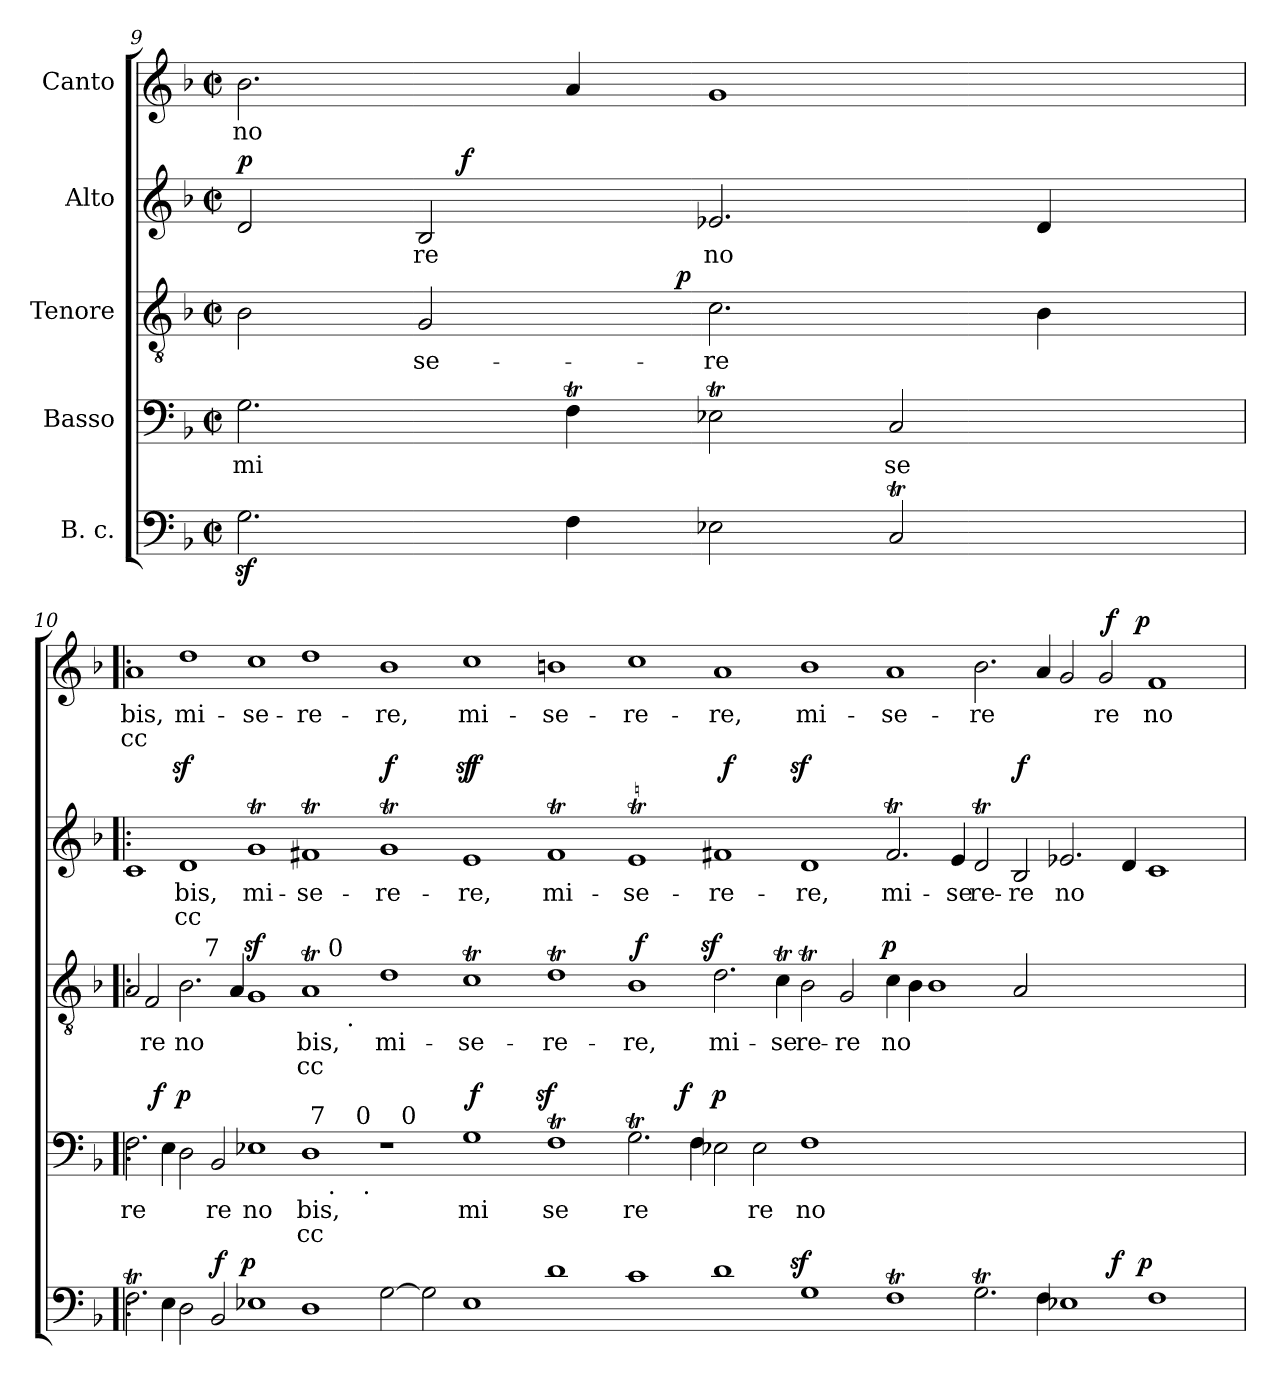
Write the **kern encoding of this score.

**kern	**dynam	**kern	**text	**text	**dynam	**kern	**text	**text	**dynam	**kern	**text	**text	**dynam	**kern	**text	**text	**dynam
*part5	*part5	*part4	*part4	*part4	*part4	*part3	*part3	*part3	*part3	*part2	*part2	*part2	*part2	*part1	*part1	*part1	*part1
*staff5	*staff5	*staff4	*staff4	*staff4	*staff4	*staff3	*staff3	*staff3	*staff3	*staff2	*staff2	*staff2	*staff2	*staff1	*staff1	*staff1	*staff1
*I"B. c.	*	*I"Basso	*	*	*	*I"Tenore	*	*	*	*I"Alto	*	*	*	*I"Canto	*	*	*
!!LO:PB:g=z
*clefF4	*	*clefF4	*	*	*	*clefGv2	*	*	*	*clefG2	*	*	*	*clefG2	*	*	*
*k[b-]	*	*k[b-]	*	*	*	*k[b-]	*	*	*	*k[b-]	*	*	*	*k[b-]	*	*	*
*F:	*	*F:	*	*	*	*F:	*	*	*	*F:	*	*	*	*F:	*	*	*
*M2/2	*	*M2/2	*	*	*	*M2/2	*	*	*	*M2/2	*	*	*	*M2/2	*	*	*
*met(c|)	*	*met(c|)	*	*	*	*met(c|)	*	*	*	*met(c|)	*	*	*	*met(c|)	*	*	*
=9	=9	=9	=9	=9	=9	=9	=9	=9	=9	=9	=9	=9	=9	=9	=9	=9	=9
!	!	!	!LO:LY:b:cj	!	!	!	!LO:LY:b:cj	!	!	!	!LO:LY:b:cj	!	!LO:DY:a	!	!LO:LY:b:cj	!	!
*	*	*	*	*	*	*^	*	*	*	*^	*	*	*	*	*	*	*
2.Gz>>\	.	2.G\	mi	.	.	2B-\	2ryy	-	.	.	2d/	2ryy	.	.	p	2.b-\	no-	.	.
!	!	!	!	!	!	!	!	!LO:LY:b:cj	!	!	!	!	!LO:LY:b:cj	!	!	!	!	!	!
.	.	.	.	.	.	2G/	4...ryy	-se-	.	.	2B-/	32.ryy	re	.	.	.	.	.	.
!	!	!	!	!	!	!	!	!	!	!	!	!	!	!	!LO:DY:b	!	!	!	!
.	.	.	.	.	.	.	.	.	.	.	.	1ryy	.	.	f	.	.	.	.
!	!	!	!LO:LY:b:cj	!	!	!	!	!	!	!	!	!	!	!	!	!	!LO:LY:b:cj	!	!
4F\	.	4FT\	.	.	.	.	.	.	.	.	.	.	.	.	.	4a/	--	.	.
!	!	!	!	!	!	!	!	!	!	!LO:DY:a	!	!	!	!	!	!	!	!	!
.	.	.	.	.	.	.	1ryy	.	.	p	.	.	.	.	.	.	.	.	.
!	!	!	!LO:LY:b:cj	!	!	!	!	!LO:LY:b:cj	!	!	!	!	!LO:LY:b:cj	!	!	!	!LO:LY:b:cj	!	!
2E-X\	.	2E-XT>\	.	.	.	2.c\	.	-re-	.	.	2.e-X/	.	no-	.	.	1g	--	.	.
!	!	!	!LO:LY:b:cj	!	!	!	!	!	!	!	!	!	!	!	!	!	!	!	!
2CT/	.	2C/	se	.	.	.	.	.	.	.	.	.	.	.	.	.	.	.	.
.	.	.	.	.	.	.	.	.	.	.	.	4ryy	.	.	.	.	.	.	.
!	!	!	!	!	!	!	!	!LO:LY:b:cj	!	!	!	!	!LO:LY:b:cj	!	!	!	!	!	!
.	.	.	.	.	.	4B-\	.	--	.	.	4d/	.	--	.	.	.	.	.	.
.	.	.	.	.	.	.	.	.	.	.	.	8ryy	.	.	.	.	.	.	.
.	.	.	.	.	.	.	.	.	.	.	.	16ryy	.	.	.	.	.	.	.
.	.	.	.	.	.	.	32ryy	.	.	.	.	.	.	.	.	.	.	.	.
.	.	.	.	.	.	.	.	.	.	.	.	64ryy	.	.	.	.	.	.	.
=10!|:	=10!|:	=10!|:	=10!|:	=10!|:	=10!|:	=10!|:	=10!|:	=10!|:	=10!|:	=10!|:	=10!|:	=10!|:	=10!|:	=10!|:	=10!|:	=10!|:	=10!|:	=10!|:	=10!|:
!	!	!	!LO:LY:b:cj	!LO:LY:b:cj	!	!	!	!LO:LY:b:cj	!LO:LY:b:cj	!	!	!	!LO:LY:b:cj	!LO:LY:b:cj	!	!	!LO:LY:b:cj	!LO:LY:b:cj	!
*^	*	*^	*	*	*	*^	*	*	*	*	*^	*	*	*	*	*^	*	*	*
*	*^	*	*	*^	*	*	*	*	*	*^	*	*	*	*	*	*^	*	*	*	*	*^	*	*	*
*	*	*^	*	*	*	*^	*	*	*	*	*	*	*^	*	*	*	*	*	*	*^	*	*	*	*	*	*	*	*	*
*	*	*	*^	*	*	*	*	*^	*	*	*	*	*	*	*	*^	*	*	*	*	*	*	*	*^	*	*	*	*	*	*	*	*	*
*	*	*	*	*	*	*	*	*	*	*^	*	*	*	*	*	*	*	*	*^	*	*	*	*	*	*	*	*	*^	*	*	*	*	*	*	*	*	*
*	*	*	*	*	*	*	*	*	*	*	*^	*	*	*	*	*	*	*	*	*	*	*	*	*	*	*	*	*	*	*	*	*	*	*	*	*	*	*	*	*
*	*	*	*	*	*	*	*	*	*	*	*	*^	*	*	*	*	*	*	*	*	*	*	*	*	*	*	*	*	*	*	*	*	*	*	*	*	*	*	*	*	*
*	*	*	*	*	*	*	*	*	*	*	*	*	*^	*	*	*	*	*	*	*	*	*	*	*	*	*	*	*	*	*	*	*	*	*	*	*	*	*	*	*	*	*
*	*	*	*	*	*	*	*	*	*	*	*	*	*	*^	*	*	*	*	*	*	*	*	*	*	*	*	*	*	*	*	*	*	*	*	*	*	*	*	*	*	*	*	*
*	*	*	*	*	*	*	*	*	*	*	*	*	*	*	*^	*	*	*	*	*	*	*	*	*	*	*	*	*	*	*	*	*	*	*	*	*	*	*	*	*	*	*	*	*
2.FT>\	1ryy	1ryy	1ryy	1ryy	.	2.F\	2ryy	2ryy	1ryy	1ryy	1ryy	1ryy	1ryy	1ryy	4%15ryy	1ryy	re	.	.	2A/	1ryy	1ryy	1ryy	1ryy	1ryy	1ryy	--	-	.	1c	2...ryy	1ryy	1ryy	1ryy	1ryy	1ryy	--	-	.	1a	1ryy	1ryy	-bis,	cc	.
!	!	!	!	!	!	!	!	!	!	!	!	!	!	!	!	!	!	!	!	!	!	!	!	!	!	!	!LO:LY:b:cj	!LO:LY:b:cj	!	!	!	!	!	!	!	!	!	!	!	!	!	!	!	!	!
.	.	.	.	.	.	.	8ryy	4...ryy	.	.	.	.	.	.	.	.	.	.	.	2F/	.	.	.	.	.	.	re	.	.	.	.	.	.	.	.	.	.	.	.	.	.	.	.	.	.
!	!	!	!	!	!	!	!	!	!	!	!	!	!	!	!	!	!	!	!LO:DY:a	!	!	!	!	!	!	!	!	!	!	!	!	!	!	!	!	!	!	!	!	!	!	!	!	!	!
.	.	.	.	.	.	.	1ryy	.	.	.	.	.	.	.	.	.	.	.	f	.	.	.	.	.	.	.	.	.	.	.	.	.	.	.	.	.	.	.	.	.	.	.	.	.	.
!	!	!	!	!	!	!	!	!	!	!	!	!	!	!	!	!	!LO:LY:b:cj	!LO:LY:b:cj	!	!	!	!	!	!	!	!	!	!	!	!	!	!	!	!	!	!	!	!	!	!	!	!	!	!	!
4E\	.	.	.	.	.	4E\	.	.	.	.	.	.	.	.	.	.	.	.	.	.	.	.	.	.	.	.	.	.	.	.	.	.	.	.	.	.	.	.	.	.	.	.	.	.	.
!	!	!	!	!	!	!	!	!	!	!	!	!	!	!	!	!	!	!	!	!	!	!	!	!	!	!	!	!	!	!	!	!	!	!	!	!	!	!	!LO:DY:a	!	!	!	!	!	!
.	.	.	.	.	.	.	.	.	.	.	.	.	.	.	.	.	.	.	.	.	.	.	.	.	.	.	.	.	.	.	1ryy	.	.	.	.	.	.	.	sf	.	.	.	.	.	.
!	!	!	!	!	!	!	!	!	!	!	!	!	!	!	!	!	!	!	!LO:DY:a	!	!	!	!	!	!	!	!	!	!	!	!	!	!	!	!	!	!	!	!	!	!	!	!	!	!
.	.	.	.	.	.	.	.	1ryy	.	.	.	.	.	.	.	.	.	.	p	.	.	.	.	.	.	.	.	.	.	.	.	.	.	.	.	.	.	.	.	.	.	.	.	.	.
!	!	!	!	!	!	!	!	!	!	!	!	!	!	!	!	!	!LO:LY:b:cj	!LO:LY:b:cj	!	!	!	!	!	!	!	!	!LO:LY:b:cj	!LO:LY:b:cj	!	!	!	!	!	!	!	!	!LO:LY:b:cj	!LO:LY:b:cj	!	!	!	!	!LO:LY:b:cj	!LO:LY:b:cj	!
2D\	2ryy	2...ryy	1ryy	1ryy	.	2D\	.	.	1ryy	1ryy	1ryy	1ryy	1ryy	1ryy	.	1ryy	.	.	.	2.B-\	2ryy	1ryy	1ryy	4ryy	1ryy	1ryy	no-	-	.	1d>	.	1ryy	1ryy	1ryy	1ryy	1ryy	bis,	cc	.	1dd	1ryy	1ryy	mi-	-	.
.	.	.	.	.	.	.	.	.	.	.	.	.	.	.	.	.	.	.	.	.	.	.	.	8ryy	.	.	.	.	.	.	.	.	.	.	.	.	.	.	.	.	.	.	.	.	.
.	.	.	.	.	.	.	.	.	.	.	.	.	.	.	.	.	.	.	.	.	.	.	.	32ryy	.	.	.	.	.	.	.	.	.	.	.	.	.	.	.	.	.	.	.	.	.
!	!	!	!	!	!	!	!	!	!	!	!	!	!	!	!	!	!	!	!	!	!	!	!	!LO:TX:a:t=7	!	!	!	!	!	!	!	!	!	!	!	!	!	!	!	!	!	!	!	!	!
.	.	.	.	.	.	.	.	.	.	.	.	.	.	.	.	.	.	.	.	.	.	.	.	1ryy	.	.	.	.	.	.	.	.	.	.	.	.	.	.	.	.	.	.	.	.	.
!	!	!	!	!	!	!	!	!	!	!	!	!	!	!	!	!	!LO:LY:b:cj	!LO:LY:b:cj	!	!	!	!	!	!	!	!	!	!	!	!	!	!	!	!	!	!	!	!	!	!	!	!	!	!	!
2BB-/	32ryy	.	.	.	.	2BB-/	.	.	.	.	.	.	.	.	.	.	re	.	.	.	4...ryy	.	.	.	.	.	.	.	.	.	.	.	.	.	.	.	.	.	.	.	.	.	.	.	.
!	!	!	!	!	!LO:DY:a	!	!	!	!	!	!	!	!	!	!	!	!	!	!	!	!	!	!	!	!	!	!	!	!	!	!	!	!	!	!	!	!	!	!	!	!	!	!	!	!
.	1ryy	.	.	.	f	.	.	.	.	.	.	.	.	.	.	.	.	.	.	.	.	.	.	.	.	.	.	.	.	.	.	.	.	.	.	.	.	.	.	.	.	.	.	.	.
.	.	.	.	.	.	.	1ryy	.	.	.	.	.	.	.	.	.	.	.	.	.	.	.	.	.	.	.	.	.	.	.	.	.	.	.	.	.	.	.	.	.	.	.	.	.	.
!	!	!	!	!	!	!	!	!	!	!	!	!	!	!	!	!	!	!	!	!	!	!	!	!	!	!	!LO:LY:b:cj	!LO:LY:b:cj	!	!	!	!	!	!	!	!	!	!	!	!	!	!	!	!	!
.	.	.	.	.	.	.	.	.	.	.	.	.	.	.	.	.	.	.	.	4A/	.	.	.	.	.	.	-	-	.	.	.	.	.	.	.	.	.	.	.	.	.	.	.	.	.
!	!	!	!	!	!LO:DY:a	!	!	!	!	!	!	!	!	!	!	!	!	!	!	!	!	!	!	!	!	!	!	!	!	!	!	!	!	!	!	!	!	!	!	!	!	!	!	!	!
.	.	1ryy	.	.	p	.	.	.	.	.	.	.	.	.	.	.	.	.	.	.	.	.	.	.	.	.	.	.	.	.	1ryy	.	.	.	.	.	.	.	.	.	.	.	.	.	.
!	!	!	!	!	!	!	!	!	!	!	!	!	!	!	!	!	!	!	!	!	!	!	!	!	!	!	!	!	!LO:DY:a	!	!	!	!	!	!	!	!	!	!	!	!	!	!	!	!
.	.	.	.	.	.	.	.	1ryy	.	.	.	.	.	.	.	.	.	.	.	.	1ryy	.	.	.	.	.	.	.	sf	.	.	.	.	.	.	.	.	.	.	.	.	.	.	.	.
!	!	!	!	!	!	!	!	!	!	!	!	!	!	!	!	!	!LO:LY:b:cj	!LO:LY:b:cj	!	!	!	!	!	!	!	!	!LO:LY:b:cj	!LO:LY:b:cj	!	!	!	!	!	!	!	!	!LO:LY:b:cj	!LO:LY:b:cj	!	!	!	!	!LO:LY:b:cj	!LO:LY:b:cj	!
1E-X	.	.	1ryy	1ryy	.	1E-X	.	.	1ryy	1ryy	1ryy	1ryy	1ryy	1ryy	.	1ryy	no	.	.	1G>	.	1ryy	1ryy	.	1ryy	1ryy	-	-	.	1gT	.	1ryy	1ryy	1ryy	1ryy	1ryy	mi-	-	.	1cc	1ryy	1ryy	se-	-	.
.	.	.	.	.	.	.	.	.	.	.	.	.	.	.	.	.	.	.	.	.	.	.	.	1ryy	.	.	.	.	.	.	.	.	.	.	.	.	.	.	.	.	.	.	.	.	.
.	1ryy	.	.	.	.	.	.	.	.	.	.	.	.	.	.	.	.	.	.	.	.	.	.	.	.	.	.	.	.	.	.	.	.	.	.	.	.	.	.	.	.	.	.	.	.
.	.	.	.	.	.	.	1ryy	.	.	.	.	.	.	.	.	.	.	.	.	.	.	.	.	.	.	.	.	.	.	.	.	.	.	.	.	.	.	.	.	.	.	.	.	.	.
.	.	1ryy	.	.	.	.	.	.	.	.	.	.	.	.	.	.	.	.	.	.	.	.	.	.	.	.	.	.	.	.	1ryy	.	.	.	.	.	.	.	.	.	.	.	.	.	.
.	.	.	.	.	.	.	.	1ryy	.	.	.	.	.	.	.	.	.	.	.	.	1ryy	.	.	.	.	.	.	.	.	.	.	.	.	.	.	.	.	.	.	.	.	.	.	.	.
!	!	!	!	!	!	!	!	!	!	!	!	!	!	!	!	!	!LO:LY:b:cj	!LO:LY:b:cj	!	!	!	!	!	!	!	!	!LO:LY:b:cj	!LO:LY:b:cj	!	!	!	!	!	!	!	!	!LO:LY:b:cj	!LO:LY:b:cj	!	!	!	!	!LO:LY:b:cj	!LO:LY:b:cj	!
1D	.	.	1ryy	1ryy	.	1D	.	.	1ryy	1ryy	1ryy	16ryy	4ryy	2ryy	.	1ryy	bis,	cc	.	1At	.	1ryy	1ryy	.	4ryy	2ryy	bis,	cc	.	1f#Xt>	.	1ryy	1ryy	1ryy	1ryy	1ryy	se-	-	.	1dd	1ryy	1ryy	re-	-	.
.	.	.	.	.	.	.	.	.	.	.	.	64ryy	.	.	.	.	.	.	.	.	.	.	.	.	.	.	.	.	.	.	.	.	.	.	.	.	.	.	.	.	.	.	.	.	.
!	!	!	!	!	!	!	!	!	!	!	!	!LO:TX:a:t=7	!	!	!	!	!	!	!	!	!	!	!	!	!	!	!	!	!	!	!	!	!	!	!	!	!	!	!	!	!	!	!	!	!
.	.	.	.	.	.	.	.	.	.	.	.	1ryy	.	.	.	.	.	.	.	.	.	.	.	.	.	.	.	.	.	.	.	.	.	.	.	.	.	.	.	.	.	.	.	.	.
.	.	.	.	.	.	.	.	.	.	.	.	.	16..ryy	.	.	.	.	.	.	.	.	.	.	.	16..ryy	.	.	.	.	.	.	.	.	.	.	.	.	.	.	.	.	.	.	.	.
!	!	!	!	!	!	!	!	!	!	!	!	!	!	!	!	!	!	!	!	!	!	!	!	!	!LO:TX:a:t=0	!	!	!	!	!	!	!	!	!	!	!	!	!	!	!	!	!	!	!	!
!	!	!	!	!	!	!	!	!	!	!	!	!	!LO:TX:b:t=.	!	!	!	!	!	!	!	!	!	!	!	!	!	!	!	!	!	!	!	!	!	!	!	!	!	!	!	!	!	!	!	!
.	.	.	.	.	.	.	.	.	.	.	.	.	1ryy	.	.	.	.	.	.	.	.	.	.	.	1ryy	.	.	.	.	.	.	.	.	.	.	.	.	.	.	.	.	.	.	.	.
.	.	.	.	.	.	.	.	.	.	.	.	.	.	.	.	.	.	.	.	.	.	.	.	1ryy	.	.	.	.	.	.	.	.	.	.	.	.	.	.	.	.	.	.	.	.	.
.	.	.	.	.	.	.	.	.	.	.	.	.	.	8ryy	.	.	.	.	.	.	.	.	.	.	.	16ryy	.	.	.	.	.	.	.	.	.	.	.	.	.	.	.	.	.	.	.
.	1ryy	.	.	.	.	.	.	.	.	.	.	.	.	.	.	.	.	.	.	.	.	.	.	.	.	.	.	.	.	.	.	.	.	.	.	.	.	.	.	.	.	.	.	.	.
!	!	!	!	!	!	!	!	!	!	!	!	!	!	!	!	!	!	!	!	!	!	!	!	!	!	!LO:TX:b:t=.	!	!	!	!	!	!	!	!	!	!	!	!	!	!	!	!	!	!	!
.	.	.	.	.	.	.	.	.	.	.	.	.	.	.	.	.	.	.	.	.	.	.	.	.	.	1ryy	.	.	.	.	.	.	.	.	.	.	.	.	.	.	.	.	.	.	.
.	.	.	.	.	.	.	1ryy	.	.	.	.	.	.	32ryy	.	.	.	.	.	.	.	.	.	.	.	.	.	.	.	.	.	.	.	.	.	.	.	.	.	.	.	.	.	.	.
!	!	!	!	!	!	!	!	!	!	!	!	!	!	!LO:TX:a:t=0	!	!	!	!	!	!	!	!	!	!	!	!	!	!	!	!	!	!	!	!	!	!	!	!	!	!	!	!	!	!	!
.	.	.	.	.	.	.	.	.	.	.	.	.	.	1ryy	.	.	.	.	.	.	.	.	.	.	.	.	.	.	.	.	.	.	.	.	.	.	.	.	.	.	.	.	.	.	.
!	!	!	!	!	!	!	!	!	!	!	!	!	!	!	!LO:TX:b:t=.	!	!	!	!	!	!	!	!	!	!	!	!	!	!	!	!	!	!	!	!	!	!	!	!	!	!	!	!	!	!
.	.	.	.	.	.	.	.	.	.	.	.	.	.	.	1ryy	.	.	.	.	.	.	.	.	.	.	.	.	.	.	.	.	.	.	.	.	.	.	.	.	.	.	.	.	.	.
.	.	1ryy	.	.	.	.	.	.	.	.	.	.	.	.	.	.	.	.	.	.	.	.	.	.	.	.	.	.	.	.	1ryy	.	.	.	.	.	.	.	.	.	.	.	.	.	.
!	!	!	!	!	!	!	!	!	!	!	!	!	!	!	!	!	!	!	!	!	!	!	!	!	!	!	!	!	!LO:DY:a	!	!	!	!	!	!	!	!	!	!	!	!	!	!	!	!
!	!	!	!	!	!	!	!	!	!	!	!	!	!	!	!	!	!	!	!	!	!	!	!	!	!	!	!	!	!LO:DY:n=1:b	!	!	!	!	!	!	!	!	!	!	!	!	!	!	!	!
.	.	.	.	.	.	.	.	1ryy	.	.	.	.	.	.	.	.	.	.	.	.	1ryy	.	.	.	.	.	.	.	sf sf	.	.	.	.	.	.	.	.	.	.	.	.	.	.	.	.
!	!	!	!	!	!	!	!	!	!	!	!	!	!	!	!	!	!	!	!	!	!	!	!	!	!	!	!LO:LY:b:cj	!LO:LY:b:cj	!	!	!	!	!	!	!	!	!LO:LY:b:cj	!LO:LY:b:cj	!	!	!	!	!LO:LY:b:cj	!LO:LY:b:cj	!
[>2G\	.	.	1ryy	1ryy	.	1r	.	.	1ryy	1ryy	1ryy	.	.	.	.	8ryy	.	.	.	1d>	.	1ryy	1ryy	.	.	.	mi-	-	.	1gT	.	32.ryy	1ryy	1ryy	1ryy	1ryy	re-	-	.	1b-	1ryy	1ryy	re,	.	.
!	!	!	!	!	!	!	!	!	!	!	!	!	!	!	!	!	!	!	!	!	!	!	!	!	!	!	!	!	!	!	!	!	!	!	!	!	!	!	!LO:DY:a	!	!	!	!	!	!
.	.	.	.	.	.	.	.	.	.	.	.	.	.	.	.	.	.	.	.	.	.	.	.	.	.	.	.	.	.	.	.	1ryy	.	.	.	.	.	.	f	.	.	.	.	.	.
.	.	.	.	.	.	.	.	.	.	.	.	1ryy	.	.	.	.	.	.	.	.	.	.	.	.	.	.	.	.	.	.	.	.	.	.	.	.	.	.	.	.	.	.	.	.	.
.	.	.	.	.	.	.	.	.	.	.	.	.	.	.	.	16ryy	.	.	.	.	.	.	.	.	.	.	.	.	.	.	.	.	.	.	.	.	.	.	.	.	.	.	.	.	.
.	.	.	.	.	.	.	.	.	.	.	.	.	.	.	.	64ryy	.	.	.	.	.	.	.	.	.	.	.	.	.	.	.	.	.	.	.	.	.	.	.	.	.	.	.	.	.
!	!	!	!	!	!	!	!	!	!	!	!	!	!	!	!	!LO:TX:a:t=0	!	!	!	!	!	!	!	!	!	!	!	!	!	!	!	!	!	!	!	!	!	!	!	!	!	!	!	!	!
.	.	.	.	.	.	.	.	.	.	.	.	.	.	.	.	1ryy	.	.	.	.	.	.	.	.	.	.	.	.	.	.	.	.	.	.	.	.	.	.	.	.	.	.	.	.	.
.	.	.	.	.	.	.	.	.	.	.	.	.	1ryy	.	.	.	.	.	.	.	.	.	.	.	1ryy	.	.	.	.	.	.	.	.	.	.	.	.	.	.	.	.	.	.	.	.
.	.	.	.	.	.	.	.	.	.	.	.	.	.	.	.	.	.	.	.	.	.	.	.	1ryy	.	.	.	.	.	.	.	.	.	.	.	.	.	.	.	.	.	.	.	.	.
2G\]	.	.	.	.	.	.	.	.	.	.	.	.	.	.	.	.	.	.	.	.	.	.	.	.	.	.	.	.	.	.	.	.	.	.	.	.	.	.	.	.	.	.	.	.	.
.	1ryy	.	.	.	.	.	.	.	.	.	.	.	.	.	.	.	.	.	.	.	.	.	.	.	.	.	.	.	.	.	.	.	.	.	.	.	.	.	.	.	.	.	.	.	.
.	.	.	.	.	.	.	.	.	.	.	.	.	.	.	.	.	.	.	.	.	.	.	.	.	.	1ryy	.	.	.	.	.	.	.	.	.	.	.	.	.	.	.	.	.	.	.
.	.	.	.	.	.	.	1ryy	.	.	.	.	.	.	.	.	.	.	.	.	.	.	.	.	.	.	.	.	.	.	.	.	.	.	.	.	.	.	.	.	.	.	.	.	.	.
.	.	.	.	.	.	.	.	.	.	.	.	.	.	1ryy	.	.	.	.	.	.	.	.	.	.	.	.	.	.	.	.	.	.	.	.	.	.	.	.	.	.	.	.	.	.	.
.	.	.	.	.	.	.	.	.	.	.	.	.	.	.	1ryy	.	.	.	.	.	.	.	.	.	.	.	.	.	.	.	.	.	.	.	.	.	.	.	.	.	.	.	.	.	.
!	!	!	!	!	!	!	!	!	!	!	!	!	!	!	!	!	!	!	!	!	!	!	!	!	!	!	!	!	!	!	!	!	!	!	!	!	!	!	!LO:DY:a	!	!	!	!	!	!
.	.	1ryy	.	.	.	.	.	.	.	.	.	.	.	.	.	.	.	.	.	.	.	.	.	.	.	.	.	.	.	.	1ryy	.	.	.	.	.	.	.	sf	.	.	.	.	.	.
.	.	.	.	.	.	.	.	1ryy	.	.	.	.	.	.	.	.	.	.	.	.	1ryy	.	.	.	.	.	.	.	.	.	.	.	.	.	.	.	.	.	.	.	.	.	.	.	.
!	!	!	!	!	!	!	!	!	!	!	!	!	!	!	!	!	!LO:LY:b:cj	!LO:LY:b:cj	!	!	!	!	!	!	!	!	!LO:LY:b:cj	!LO:LY:b:cj	!	!	!	!	!	!	!	!	!LO:LY:b:cj	!LO:LY:b:cj	!	!	!	!	!LO:LY:b:cj	!LO:LY:b:cj	!
1E-	.	.	1ryy	1ryy	.	1G	.	.	16ryy	2ryy	1ryy	.	.	.	.	.	mi	.	.	1cT	.	1ryy	1ryy	.	.	.	se-	-	.	1e	.	.	16ryy	1ryy	1ryy	1ryy	re,	.	.	1cc	1ryy	1ryy	mi-	-	.
.	.	.	.	.	.	.	.	.	.	.	.	.	.	.	.	.	.	.	.	.	.	.	.	.	.	.	.	.	.	.	.	1ryy	.	.	.	.	.	.	.	.	.	.	.	.	.
!	!	!	!	!	!	!	!	!	!	!	!	!	!	!	!	!	!	!	!LO:DY:a	!	!	!	!	!	!	!	!	!	!	!	!	!	!	!	!	!	!	!	!LO:DY:b	!	!	!	!	!	!
.	.	.	.	.	.	.	.	.	1ryy	.	.	.	.	.	.	.	.	.	f	.	.	.	.	.	.	.	.	.	.	.	.	.	1ryy	.	.	.	.	.	f	.	.	.	.	.	.
.	.	.	.	.	.	.	.	.	.	.	.	1ryy	.	.	.	.	.	.	.	.	.	.	.	.	.	.	.	.	.	.	.	.	.	.	.	.	.	.	.	.	.	.	.	.	.
.	.	.	.	.	.	.	.	.	.	.	.	.	.	.	.	1ryy	.	.	.	.	.	.	.	.	.	.	.	.	.	.	.	.	.	.	.	.	.	.	.	.	.	.	.	.	.
.	.	.	.	.	.	.	.	.	.	.	.	.	1ryy	.	.	.	.	.	.	.	.	.	.	.	1ryy	.	.	.	.	.	.	.	.	.	.	.	.	.	.	.	.	.	.	.	.
.	.	.	.	.	.	.	.	.	.	.	.	.	.	.	.	.	.	.	.	.	.	.	.	1ryy	.	.	.	.	.	.	.	.	.	.	.	.	.	.	.	.	.	.	.	.	.
.	.	.	.	.	.	.	.	.	.	4ryy	.	.	.	.	.	.	.	.	.	.	.	.	.	.	.	.	.	.	.	.	.	.	.	.	.	.	.	.	.	.	.	.	.	.	.
.	1ryy	.	.	.	.	.	.	.	.	.	.	.	.	.	.	.	.	.	.	.	.	.	.	.	.	.	.	.	.	.	.	.	.	.	.	.	.	.	.	.	.	.	.	.	.
.	.	.	.	.	.	.	.	.	.	.	.	.	.	.	.	.	.	.	.	.	.	.	.	.	.	1ryy	.	.	.	.	.	.	.	.	.	.	.	.	.	.	.	.	.	.	.
.	.	.	.	.	.	.	1ryy	.	.	.	.	.	.	.	.	.	.	.	.	.	.	.	.	.	.	.	.	.	.	.	.	.	.	.	.	.	.	.	.	.	.	.	.	.	.
.	.	.	.	.	.	.	.	.	.	.	.	.	.	1ryy	.	.	.	.	.	.	.	.	.	.	.	.	.	.	.	.	.	.	.	.	.	.	.	.	.	.	.	.	.	.	.
.	.	.	.	.	.	.	.	.	.	8ryy	.	.	.	.	1ryy	.	.	.	.	.	.	.	.	.	.	.	.	.	.	.	.	.	.	.	.	.	.	.	.	.	.	.	.	.	.
.	.	.	.	.	.	.	.	.	.	64ryy	.	.	.	.	.	.	.	.	.	.	.	.	.	.	.	.	.	.	.	.	.	.	.	.	.	.	.	.	.	.	.	.	.	.	.
!	!	!	!	!	!	!	!	!	!	!	!	!	!	!	!	!	!	!	!LO:DY:a	!	!	!	!	!	!	!	!	!	!	!	!	!	!	!	!	!	!	!	!	!	!	!	!	!	!
.	.	.	.	.	.	.	.	.	.	1ryy	.	.	.	.	.	.	.	.	sf	.	.	.	.	.	.	.	.	.	.	.	.	.	.	.	.	.	.	.	.	.	.	.	.	.	.
.	.	1ryy	.	.	.	.	.	.	.	.	.	.	.	.	.	.	.	.	.	.	.	.	.	.	.	.	.	.	.	.	1ryy	.	.	.	.	.	.	.	.	.	.	.	.	.	.
.	.	.	.	.	.	.	.	1ryy	.	.	.	.	.	.	.	.	.	.	.	.	1ryy	.	.	.	.	.	.	.	.	.	.	.	.	.	.	.	.	.	.	.	.	.	.	.	.
!	!	!	!	!	!	!	!	!	!	!	!	!	!	!	!	!	!LO:LY:b:cj	!LO:LY:b:cj	!	!	!	!	!	!	!	!	!LO:LY:b:cj	!LO:LY:b:cj	!	!	!	!	!	!	!	!	!LO:LY:b:cj	!LO:LY:b:cj	!	!	!	!	!LO:LY:b:cj	!LO:LY:b:cj	!
1d	.	.	1ryy	1ryy	.	1FT>	.	.	.	.	1ryy	.	.	.	.	.	se	.	.	1dT>	.	1ryy	1ryy	.	.	.	re-	-	.	1f#t	.	.	.	1ryy	1ryy	1ryy	mi-	-	.	1bn	1ryy	1ryy	se-	-	.
.	.	.	.	.	.	.	.	.	.	.	.	.	.	.	.	.	.	.	.	.	.	.	.	.	.	.	.	.	.	.	.	1ryy	.	.	.	.	.	.	.	.	.	.	.	.	.
.	.	.	.	.	.	.	.	.	1ryy	.	.	.	.	.	.	.	.	.	.	.	.	.	.	.	.	.	.	.	.	.	.	.	1ryy	.	.	.	.	.	.	.	.	.	.	.	.
.	.	.	.	.	.	.	.	.	.	.	.	1ryy	.	.	.	.	.	.	.	.	.	.	.	.	.	.	.	.	.	.	.	.	.	.	.	.	.	.	.	.	.	.	.	.	.
.	.	.	.	.	.	.	.	.	.	.	.	.	.	.	.	1ryy	.	.	.	.	.	.	.	.	.	.	.	.	.	.	.	.	.	.	.	.	.	.	.	.	.	.	.	.	.
.	.	.	.	.	.	.	.	.	.	.	.	.	1ryy	.	.	.	.	.	.	.	.	.	.	.	1ryy	.	.	.	.	.	.	.	.	.	.	.	.	.	.	.	.	.	.	.	.
.	.	.	.	.	.	.	.	.	.	.	.	.	.	.	.	.	.	.	.	.	.	.	.	1ryy	.	.	.	.	.	.	.	.	.	.	.	.	.	.	.	.	.	.	.	.	.
.	1ryy	.	.	.	.	.	.	.	.	.	.	.	.	.	.	.	.	.	.	.	.	.	.	.	.	.	.	.	.	.	.	.	.	.	.	.	.	.	.	.	.	.	.	.	.
.	.	.	.	.	.	.	.	.	.	.	.	.	.	.	.	.	.	.	.	.	.	.	.	.	.	1ryy	.	.	.	.	.	.	.	.	.	.	.	.	.	.	.	.	.	.	.
.	.	.	.	.	.	.	1ryy	.	.	.	.	.	.	.	.	.	.	.	.	.	.	.	.	.	.	.	.	.	.	.	.	.	.	.	.	.	.	.	.	.	.	.	.	.	.
.	.	.	.	.	.	.	.	.	.	.	.	.	.	1ryy	.	.	.	.	.	.	.	.	.	.	.	.	.	.	.	.	.	.	.	.	.	.	.	.	.	.	.	.	.	.	.
.	.	.	.	.	.	.	.	.	.	.	.	.	.	.	1ryy	.	.	.	.	.	.	.	.	.	.	.	.	.	.	.	.	.	.	.	.	.	.	.	.	.	.	.	.	.	.
.	.	.	.	.	.	.	.	.	.	1ryy	.	.	.	.	.	.	.	.	.	.	.	.	.	.	.	.	.	.	.	.	.	.	.	.	.	.	.	.	.	.	.	.	.	.	.
.	.	1ryy	.	.	.	.	.	.	.	.	.	.	.	.	.	.	.	.	.	.	.	.	.	.	.	.	.	.	.	.	1ryy	.	.	.	.	.	.	.	.	.	.	.	.	.	.
.	.	.	.	.	.	.	.	1ryy	.	.	.	.	.	.	.	.	.	.	.	.	1ryy	.	.	.	.	.	.	.	.	.	.	.	.	.	.	.	.	.	.	.	.	.	.	.	.
!	!	!	!	!	!	!	!	!	!	!	!	!	!	!	!	!	!LO:LY:b:cj	!LO:LY:b:cj	!	!	!	!	!	!	!	!	!LO:LY:b:cj	!LO:LY:b:cj	!	!	!	!	!	!	!	!	!LO:LY:b:cj	!LO:LY:b:cj	!	!	!	!	!LO:LY:b:cj	!LO:LY:b:cj	!
1c	.	.	1ryy	1ryy	.	2.GT>\	.	.	.	.	2ryy	.	.	.	.	.	re	.	.	1B-	.	16ryy	2ryy	.	.	.	re,	.	.	1et>	.	.	.	1ryy	1ryy	1ryy	se-	-	.	1cc	1ryy	1ryy	re-	-	.
.	.	.	.	.	.	.	.	.	.	.	.	.	.	.	.	.	.	.	.	.	.	.	.	.	.	.	.	.	.	.	.	1ryy	.	.	.	.	.	.	.	.	.	.	.	.	.
!	!	!	!	!	!	!	!	!	!	!	!	!	!	!	!	!	!	!	!	!	!	!	!	!	!	!	!	!	!LO:DY:n=2:a	!	!	!	!	!	!	!	!	!	!	!	!	!	!	!	!
.	.	.	.	.	.	.	.	.	1ryy	.	.	.	.	.	.	.	.	.	.	.	.	1ryy	.	.	.	.	.	.	f	.	.	.	1ryy	.	.	.	.	.	.	.	.	.	.	.	.
.	.	.	.	.	.	.	.	.	.	.	.	1ryy	.	.	.	.	.	.	.	.	.	.	.	.	.	.	.	.	.	.	.	.	.	.	.	.	.	.	.	.	.	.	.	.	.
.	.	.	.	.	.	.	.	.	.	.	.	.	.	.	.	1ryy	.	.	.	.	.	.	.	.	.	.	.	.	.	.	.	.	.	.	.	.	.	.	.	.	.	.	.	.	.
.	.	.	.	.	.	.	.	.	.	.	.	.	1ryy	.	.	.	.	.	.	.	.	.	.	.	1ryy	.	.	.	.	.	.	.	.	.	.	.	.	.	.	.	.	.	.	.	.
.	.	.	.	.	.	.	.	.	.	.	.	.	.	.	.	.	.	.	.	.	.	.	.	1ryy	.	.	.	.	.	.	.	.	.	.	.	.	.	.	.	.	.	.	.	.	.
.	.	.	.	.	.	.	.	.	.	.	4ryy	.	.	.	.	.	.	.	.	.	.	.	4ryy	.	.	.	.	.	.	.	.	.	.	.	.	.	.	.	.	.	.	.	.	.	.
.	1ryy	.	.	.	.	.	.	.	.	.	.	.	.	.	.	.	.	.	.	.	.	.	.	.	.	.	.	.	.	.	.	.	.	.	.	.	.	.	.	.	.	.	.	.	.
.	.	.	.	.	.	.	.	.	.	.	.	.	.	.	.	.	.	.	.	.	.	.	.	.	.	1ryy	.	.	.	.	.	.	.	.	.	.	.	.	.	.	.	.	.	.	.
!	!	!	!	!	!	!	!	!	!	!	!	!	!	!	!	!	!	!	!LO:DY:a	!	!	!	!	!	!	!	!	!	!	!	!	!	!	!	!	!	!	!	!	!	!	!	!	!	!
.	.	.	.	.	.	.	1ryy	.	.	.	.	.	.	.	.	.	.	.	f	.	.	.	.	.	.	.	.	.	.	.	.	.	.	.	.	.	.	.	.	.	.	.	.	.	.
.	.	.	.	.	.	.	.	.	.	.	.	.	.	1ryy	.	.	.	.	.	.	.	.	.	.	.	.	.	.	.	.	.	.	.	.	.	.	.	.	.	.	.	.	.	.	.
!	!	!	!	!	!	!	!	!	!	!	!	!	!	!	!	!	!LO:LY:b:cj	!LO:LY:b:cj	!	!	!	!	!	!	!	!	!	!	!	!	!	!	!	!	!	!	!	!	!	!	!	!	!	!	!
.	.	.	.	.	.	4F\	.	.	.	.	8...ryy	.	.	.	1ryy	.	.	.	.	.	.	.	8ryy	.	.	.	.	.	.	.	.	.	.	.	.	.	.	.	.	.	.	.	.	.	.
.	.	.	.	.	.	.	.	.	.	.	.	.	.	.	.	.	.	.	.	.	.	.	64ryy	.	.	.	.	.	.	.	.	.	.	.	.	.	.	.	.	.	.	.	.	.	.
!	!	!	!	!	!	!	!	!	!	!	!	!	!	!	!	!	!	!	!	!	!	!	!	!	!	!	!	!	!LO:DY:n=3:a	!	!	!	!	!	!	!	!	!	!	!	!	!	!	!	!
.	.	.	.	.	.	.	.	.	.	1ryy	.	.	.	.	.	.	.	.	.	.	.	.	1ryy	.	.	.	.	.	sf	.	.	.	.	.	.	.	.	.	.	.	.	.	.	.	.
.	.	1ryy	.	.	.	.	.	.	.	.	.	.	.	.	.	.	.	.	.	.	.	.	.	.	.	.	.	.	.	.	1ryy	.	.	.	.	.	.	.	.	.	.	.	.	.	.
.	.	.	.	.	.	.	.	1ryy	.	.	.	.	.	.	.	.	.	.	.	.	1ryy	.	.	.	.	.	.	.	.	.	.	.	.	.	.	.	.	.	.	.	.	.	.	.	.
!	!	!	!	!	!	!	!	!	!	!	!	!	!	!	!	!	!	!	!LO:DY:a	!	!	!	!	!	!	!	!	!	!	!	!	!	!	!	!	!	!	!	!	!	!	!	!	!	!
.	.	.	.	.	.	.	.	.	.	.	1ryy	.	.	.	.	.	.	.	p	.	.	.	.	.	.	.	.	.	.	.	.	.	.	.	.	.	.	.	.	.	.	.	.	.	.
!	!	!	!	!	!	!	!	!	!	!	!	!	!	!	!	!	!LO:LY:b:cj	!LO:LY:b:cj	!	!	!	!	!	!	!	!	!LO:LY:b:cj	!LO:LY:b:cj	!	!	!	!	!	!	!	!	!LO:LY:b:cj	!LO:LY:b:cj	!	!	!	!	!LO:LY:b:cj	!LO:LY:b:cj	!
1d	.	.	2ryy	1ryy	.	2E-X\	.	.	.	.	.	.	.	.	.	.	.	.	.	2.d>\	.	.	.	.	.	.	mi-	-	.	1f#	.	.	.	16ryy	2ryy	1ryy	re-	-	.	1a	1ryy	1ryy	re,	.	.
.	.	.	.	.	.	.	.	.	.	.	.	.	.	.	.	.	.	.	.	.	.	.	.	.	.	.	.	.	.	.	.	1ryy	.	.	.	.	.	.	.	.	.	.	.	.	.
.	.	.	.	.	.	.	.	.	1ryy	.	.	.	.	.	.	.	.	.	.	.	.	1ryy	.	.	.	.	.	.	.	.	.	.	1ryy	64ryy	.	.	.	.	.	.	.	.	.	.	.
!	!	!	!	!	!	!	!	!	!	!	!	!	!	!	!	!	!	!	!	!	!	!	!	!	!	!	!	!	!	!	!	!	!	!	!	!	!	!	!LO:DY:a	!	!	!	!	!	!
.	.	.	.	.	.	.	.	.	.	.	.	1ryy	.	.	.	.	.	.	.	.	.	.	.	.	.	.	.	.	.	.	.	.	.	1ryy	.	.	.	.	f	.	.	.	.	.	.
.	.	.	.	.	.	.	.	.	.	.	.	.	.	.	.	1ryy	.	.	.	.	.	.	.	.	.	.	.	.	.	.	.	.	.	.	.	.	.	.	.	.	.	.	.	.	.
.	.	.	.	.	.	.	.	.	.	.	.	.	1ryy	.	.	.	.	.	.	.	.	.	.	.	1ryy	.	.	.	.	.	.	.	.	.	.	.	.	.	.	.	.	.	.	.	.
.	.	.	.	.	.	.	.	.	.	.	.	.	.	.	.	.	.	.	.	.	.	.	.	1ryy	.	.	.	.	.	.	.	.	.	.	.	.	.	.	.	.	.	.	.	.	.
!	!	!	!	!	!	!	!	!	!	!	!	!	!	!	!	!	!LO:LY:b:cj	!LO:LY:b:cj	!	!	!	!	!	!	!	!	!	!	!	!	!	!	!	!	!	!	!	!	!	!	!	!	!	!	!
.	.	.	4ryy	.	.	2E-\	.	.	.	.	.	.	.	.	.	.	re	.	.	.	.	.	.	.	.	.	.	.	.	.	.	.	.	.	4ryy	.	.	.	.	.	.	.	.	.	.
.	1ryy	.	.	.	.	.	.	.	.	.	.	.	.	.	.	.	.	.	.	.	.	.	.	.	.	.	.	.	.	.	.	.	.	.	.	.	.	.	.	.	.	.	.	.	.
.	.	.	.	.	.	.	.	.	.	.	.	.	.	.	.	.	.	.	.	.	.	.	.	.	.	1ryy	.	.	.	.	.	.	.	.	.	.	.	.	.	.	.	.	.	.	.
.	.	.	.	.	.	.	1ryy	.	.	.	.	.	.	.	.	.	.	.	.	.	.	.	.	.	.	.	.	.	.	.	.	.	.	.	.	.	.	.	.	.	.	.	.	.	.
.	.	.	.	.	.	.	.	.	.	.	.	.	.	1ryy	.	.	.	.	.	.	.	.	.	.	.	.	.	.	.	.	.	.	.	.	.	.	.	.	.	.	.	.	.	.	.
!	!	!	!	!	!	!	!	!	!	!	!	!	!	!	!	!	!	!	!	!	!	!	!	!	!	!	!LO:LY:b:cj	!LO:LY:b:cj	!	!	!	!	!	!	!	!	!	!	!	!	!	!	!	!	!
.	.	.	8ryy	.	.	.	.	.	.	.	.	.	.	.	1ryy	.	.	.	.	4cT\	.	.	.	.	.	.	se-	-	.	.	.	.	.	.	8ryy	.	.	.	.	.	.	.	.	.	.
.	.	.	32.ryy	.	.	.	.	.	.	.	.	.	.	.	.	.	.	.	.	.	.	.	.	.	.	.	.	.	.	.	.	.	.	.	32.ryy	.	.	.	.	.	.	.	.	.	.
.	.	.	.	.	.	.	.	.	.	1ryy	.	.	.	.	.	.	.	.	.	.	.	.	1ryy	.	.	.	.	.	.	.	.	.	.	.	.	.	.	.	.	.	.	.	.	.	.
!	!	!	!	!	!LO:DY:a	!	!	!	!	!	!	!	!	!	!	!	!	!	!	!	!	!	!	!	!	!	!	!	!	!	!	!	!	!	!	!	!	!	!LO:DY:a	!	!	!	!	!	!
.	.	.	1ryy	.	sf	.	.	.	.	.	.	.	.	.	.	.	.	.	.	.	.	.	.	.	.	.	.	.	.	.	.	.	.	.	1ryy	.	.	.	sf	.	.	.	.	.	.
.	.	1ryy	.	.	.	.	.	.	.	.	.	.	.	.	.	.	.	.	.	.	.	.	.	.	.	.	.	.	.	.	1ryy	.	.	.	.	.	.	.	.	.	.	.	.	.	.
.	.	.	.	.	.	.	.	1ryy	.	.	.	.	.	.	.	.	.	.	.	.	1ryy	.	.	.	.	.	.	.	.	.	.	.	.	.	.	.	.	.	.	.	.	.	.	.	.
.	.	.	.	.	.	.	.	.	.	.	1ryy	.	.	.	.	.	.	.	.	.	.	.	.	.	.	.	.	.	.	.	.	.	.	.	.	.	.	.	.	.	.	.	.	.	.
!	!	!	!	!	!	!	!	!	!	!	!	!	!	!	!	!	!LO:LY:b:cj	!LO:LY:b:cj	!	!	!	!	!	!	!	!	!LO:LY:b:cj	!LO:LY:b:cj	!	!	!	!	!	!	!	!	!LO:LY:b:cj	!LO:LY:b:cj	!	!	!	!	!LO:LY:b:cj	!LO:LY:b:cj	!
1G>	.	.	.	1ryy	.	1F	.	.	.	.	.	.	.	.	.	.	no	.	.	2B-T>\	.	.	.	.	.	.	re-	-	.	1d>	.	.	.	.	.	1ryy	re,	.	.	1b	1ryy	1ryy	mi-	-	.
.	.	.	.	.	.	.	.	.	.	.	.	.	.	.	.	.	.	.	.	.	.	.	.	.	.	.	.	.	.	.	.	1ryy	.	.	.	.	.	.	.	.	.	.	.	.	.
.	.	.	.	.	.	.	.	.	1ryy	.	.	.	.	.	.	.	.	.	.	.	.	1ryy	.	.	.	.	.	.	.	.	.	.	1ryy	.	.	.	.	.	.	.	.	.	.	.	.
.	.	.	.	.	.	.	.	.	.	.	.	1ryy	.	.	.	.	.	.	.	.	.	.	.	.	.	.	.	.	.	.	.	.	.	1ryy	.	.	.	.	.	.	.	.	.	.	.
.	.	.	.	.	.	.	.	.	.	.	.	.	.	.	.	1ryy	.	.	.	.	.	.	.	.	.	.	.	.	.	.	.	.	.	.	.	.	.	.	.	.	.	.	.	.	.
.	.	.	.	.	.	.	.	.	.	.	.	.	1ryy	.	.	.	.	.	.	.	.	.	.	.	1ryy	.	.	.	.	.	.	.	.	.	.	.	.	.	.	.	.	.	.	.	.
.	.	.	.	.	.	.	.	.	.	.	.	.	.	.	.	.	.	.	.	.	.	.	.	1ryy	.	.	.	.	.	.	.	.	.	.	.	.	.	.	.	.	.	.	.	.	.
!	!	!	!	!	!	!	!	!	!	!	!	!	!	!	!	!	!	!	!	!	!	!	!	!	!	!	!LO:LY:b:cj	!LO:LY:b:cj	!	!	!	!	!	!	!	!	!	!	!	!	!	!	!	!	!
.	.	.	.	.	.	.	.	.	.	.	.	.	.	.	.	.	.	.	.	2G/	.	.	.	.	.	.	re	.	.	.	.	.	.	.	.	.	.	.	.	.	.	.	.	.	.
.	1ryy	.	.	.	.	.	.	.	.	.	.	.	.	.	.	.	.	.	.	.	.	.	.	.	.	.	.	.	.	.	.	.	.	.	.	.	.	.	.	.	.	.	.	.	.
.	.	.	.	.	.	.	.	.	.	.	.	.	.	.	.	.	.	.	.	.	.	.	.	.	.	1ryy	.	.	.	.	.	.	.	.	.	.	.	.	.	.	.	.	.	.	.
.	.	.	.	.	.	.	1ryy	.	.	.	.	.	.	.	.	.	.	.	.	.	.	.	.	.	.	.	.	.	.	.	.	.	.	.	.	.	.	.	.	.	.	.	.	.	.
.	.	.	.	.	.	.	.	.	.	.	.	.	.	1ryy	.	.	.	.	.	.	.	.	.	.	.	.	.	.	.	.	.	.	.	.	.	.	.	.	.	.	.	.	.	.	.
.	.	.	.	.	.	.	.	.	.	.	.	.	.	.	1ryy	.	.	.	.	.	.	.	.	.	.	.	.	.	.	.	.	.	.	.	.	.	.	.	.	.	.	.	.	.	.
.	.	.	.	.	.	.	.	.	.	1ryy	.	.	.	.	.	.	.	.	.	.	.	.	1ryy	.	.	.	.	.	.	.	.	.	.	.	.	.	.	.	.	.	.	.	.	.	.
.	.	.	1ryy	.	.	.	.	.	.	.	.	.	.	.	.	.	.	.	.	.	.	.	.	.	.	.	.	.	.	.	.	.	.	.	1ryy	.	.	.	.	.	.	.	.	.	.
.	.	1ryy	.	.	.	.	.	.	.	.	.	.	.	.	.	.	.	.	.	.	.	.	.	.	.	.	.	.	.	.	1ryy	.	.	.	.	.	.	.	.	.	.	.	.	.	.
!	!	!	!	!	!	!	!	!	!	!	!	!	!	!	!	!	!	!	!	!	!	!	!	!	!	!	!	!	!LO:DY:n=4:a	!	!	!	!	!	!	!	!	!	!	!	!	!	!	!	!
.	.	.	.	.	.	.	.	1ryy	.	.	.	.	.	.	.	.	.	.	.	.	1ryy	.	.	.	.	.	.	.	p	.	.	.	.	.	.	.	.	.	.	.	.	.	.	.	.
.	.	.	.	.	.	.	.	.	.	.	1ryy	.	.	.	.	.	.	.	.	.	.	.	.	.	.	.	.	.	.	.	.	.	.	.	.	.	.	.	.	.	.	.	.	.	.
!	!	!	!	!	!	!	!	!	!	!	!	!	!	!	!	!	!	!	!	!	!	!	!	!	!	!	!LO:LY:b:cj	!LO:LY:b:cj	!	!	!	!	!	!	!	!	!LO:LY:b:cj	!LO:LY:b:cj	!	!	!	!	!LO:LY:b:cj	!LO:LY:b:cj	!
1FT	.	.	.	1ryy	.	00ryy	.	.	.	.	.	.	.	.	.	.	.	.	.	4c\	.	.	.	.	.	.	no-	-	.	2.f#t/	.	.	.	.	.	1ryy	mi-	-	.	1a	1ryy	1ryy	se-	-	.
.	.	.	.	.	.	.	.	.	.	.	.	.	.	.	.	.	.	.	.	.	.	.	.	.	.	.	.	.	.	.	.	1ryy	.	.	.	.	.	.	.	.	.	.	.	.	.
.	.	.	.	.	.	.	.	.	1ryy	.	.	.	.	.	.	.	.	.	.	.	.	1ryy	.	.	.	.	.	.	.	.	.	.	1ryy	.	.	.	.	.	.	.	.	.	.	.	.
.	.	.	.	.	.	.	.	.	.	.	.	1ryy	.	.	.	.	.	.	.	.	.	.	.	.	.	.	.	.	.	.	.	.	.	1ryy	.	.	.	.	.	.	.	.	.	.	.
.	.	.	.	.	.	.	.	.	.	.	.	.	.	.	.	1ryy	.	.	.	.	.	.	.	.	.	.	.	.	.	.	.	.	.	.	.	.	.	.	.	.	.	.	.	.	.
!	!	!	!	!	!	!	!	!	!	!	!	!	!	!	!	!	!	!	!	!	!	!	!	!	!	!	!LO:LY:b:cj	!LO:LY:b:cj	!	!	!	!	!	!	!	!	!	!	!	!	!	!	!	!	!
.	.	.	.	.	.	.	.	.	.	.	.	.	.	.	.	.	.	.	.	4B-\	.	.	.	.	.	.	-	-	.	.	.	.	.	.	.	.	.	.	.	.	.	.	.	.	.
.	.	.	.	.	.	.	.	.	.	.	.	.	1ryy	.	.	.	.	.	.	.	.	.	.	.	1ryy	.	.	.	.	.	.	.	.	.	.	.	.	.	.	.	.	.	.	.	.
.	.	.	.	.	.	.	.	.	.	.	.	.	.	.	.	.	.	.	.	.	.	.	.	1ryy	.	.	.	.	.	.	.	.	.	.	.	.	.	.	.	.	.	.	.	.	.
!	!	!	!	!	!	!	!	!	!	!	!	!	!	!	!	!	!	!	!	!	!	!	!	!	!	!	!LO:LY:b:cj	!LO:LY:b:cj	!	!	!	!	!	!	!	!	!	!	!	!	!	!	!	!	!
.	.	.	.	.	.	.	.	.	.	.	.	.	.	.	.	.	.	.	.	1B-	.	.	.	.	.	.	-	-	.	.	.	.	.	.	.	.	.	.	.	.	.	.	.	.	.
.	1ryy	.	.	.	.	.	.	.	.	.	.	.	.	.	.	.	.	.	.	.	.	.	.	.	.	.	.	.	.	.	.	.	.	.	.	.	.	.	.	.	.	.	.	.	.
.	.	.	.	.	.	.	.	.	.	.	.	.	.	.	.	.	.	.	.	.	.	.	.	.	.	1ryy	.	.	.	.	.	.	.	.	.	.	.	.	.	.	.	.	.	.	.
.	.	.	.	.	.	.	1ryy	.	.	.	.	.	.	.	.	.	.	.	.	.	.	.	.	.	.	.	.	.	.	.	.	.	.	.	.	.	.	.	.	.	.	.	.	.	.
.	.	.	.	.	.	.	.	.	.	.	.	.	.	1ryy	.	.	.	.	.	.	.	.	.	.	.	.	.	.	.	.	.	.	.	.	.	.	.	.	.	.	.	.	.	.	.
!	!	!	!	!	!	!	!	!	!	!	!	!	!	!	!	!	!	!	!	!	!	!	!	!	!	!	!	!	!	!	!	!	!	!	!	!	!LO:LY:b:cj	!LO:LY:b:cj	!	!	!	!	!	!	!
.	.	.	.	.	.	.	.	.	.	.	.	.	.	.	1ryy	.	.	.	.	.	.	.	.	.	.	.	.	.	.	4e/	.	.	.	.	.	.	se-	-	.	.	.	.	.	.	.
.	.	.	.	.	.	.	.	.	.	1ryy	.	.	.	.	.	.	.	.	.	.	.	.	1ryy	.	.	.	.	.	.	.	.	.	.	.	.	.	.	.	.	.	.	.	.	.	.
.	.	.	1ryy	.	.	.	.	.	.	.	.	.	.	.	.	.	.	.	.	.	.	.	.	.	.	.	.	.	.	.	.	.	.	.	1ryy	.	.	.	.	.	.	.	.	.	.
.	.	1ryy	.	.	.	.	.	.	.	.	.	.	.	.	.	.	.	.	.	.	.	.	.	.	.	.	.	.	.	.	1ryy	.	.	.	.	.	.	.	.	.	.	.	.	.	.
.	.	.	.	.	.	.	.	1ryy	.	.	.	.	.	.	.	.	.	.	.	.	1ryy	.	.	.	.	.	.	.	.	.	.	.	.	.	.	.	.	.	.	.	.	.	.	.	.
.	.	.	.	.	.	.	.	.	.	.	1ryy	.	.	.	.	.	.	.	.	.	.	.	.	.	.	.	.	.	.	.	.	.	.	.	.	.	.	.	.	.	.	.	.	.	.
!	!	!	!	!	!	!	!	!	!	!	!	!	!	!	!	!	!	!	!	!	!	!	!	!	!	!	!	!	!	!	!	!	!	!	!	!	!LO:LY:b:cj	!LO:LY:b:cj	!	!	!	!	!LO:LY:b:cj	!LO:LY:b:cj	!
2.GT>\	.	.	.	1ryy	.	.	.	.	.	.	.	.	.	.	.	.	.	.	.	.	.	.	.	.	.	.	.	.	.	2dT>/	.	.	.	.	.	2ryy	re-	-	.	2.b\	1ryy	1ryy	re-	-	.
.	.	.	.	.	.	.	.	.	.	.	.	.	.	.	.	.	.	.	.	.	.	.	.	.	.	.	.	.	.	.	.	1ryy	.	.	.	.	.	.	.	.	.	.	.	.	.
.	.	.	.	.	.	.	.	.	1ryy	.	.	.	.	.	.	.	.	.	.	.	.	1ryy	.	.	.	.	.	.	.	.	.	.	1ryy	.	.	.	.	.	.	.	.	.	.	.	.
.	.	.	.	.	.	.	.	.	.	.	.	1ryy	.	.	.	.	.	.	.	.	.	.	.	.	.	.	.	.	.	.	.	.	.	1ryy	.	.	.	.	.	.	.	.	.	.	.
.	.	.	.	.	.	.	.	.	.	.	.	.	.	.	.	1ryy	.	.	.	.	.	.	.	.	.	.	.	.	.	.	.	.	.	.	.	.	.	.	.	.	.	.	.	.	.
.	.	.	.	.	.	.	.	.	.	.	.	.	1ryy	.	.	.	.	.	.	.	.	.	.	.	1ryy	.	.	.	.	.	.	.	.	.	.	.	.	.	.	.	.	.	.	.	.
.	.	.	.	.	.	.	.	.	.	.	.	.	.	.	.	.	.	.	.	.	.	.	.	1ryy	.	.	.	.	.	.	.	.	.	.	.	.	.	.	.	.	.	.	.	.	.
!	!	!	!	!	!	!	!	!	!	!	!	!	!	!	!	!	!	!	!	!	!	!	!	!	!	!	!LO:LY:b:cj	!LO:LY:b:cj	!	!	!	!	!	!	!	!	!LO:LY:b:cj	!LO:LY:b:cj	!	!	!	!	!	!	!
.	.	.	.	.	.	.	.	.	.	.	.	.	.	.	.	.	.	.	.	2A/	.	.	.	.	.	.	-	-	.	2B-/	.	.	.	.	.	32ryy	re	.	.	.	.	.	.	.	.
!	!	!	!	!	!	!	!	!	!	!	!	!	!	!	!	!	!	!	!	!	!	!	!	!	!	!	!	!	!	!	!	!	!	!	!	!	!	!	!LO:DY:b	!	!	!	!	!	!
.	1ryy	.	.	.	.	.	.	.	.	.	.	.	.	.	.	.	.	.	.	.	.	.	.	.	.	.	.	.	.	.	.	.	.	.	.	1ryy	.	.	f	.	.	.	.	.	.
.	.	.	.	.	.	.	.	.	.	.	.	.	.	.	.	.	.	.	.	.	.	.	.	.	.	1ryy	.	.	.	.	.	.	.	.	.	.	.	.	.	.	.	.	.	.	.
.	.	.	.	.	.	.	1ryy	.	.	.	.	.	.	.	.	.	.	.	.	.	.	.	.	.	.	.	.	.	.	.	.	.	.	.	.	.	.	.	.	.	.	.	.	.	.
.	.	.	.	.	.	.	.	.	.	.	.	.	.	1ryy	.	.	.	.	.	.	.	.	.	.	.	.	.	.	.	.	.	.	.	.	.	.	.	.	.	.	.	.	.	.	.
!	!	!	!	!	!	!	!	!	!	!	!	!	!	!	!	!	!	!	!	!	!	!	!	!	!	!	!	!	!	!	!	!	!	!	!	!	!	!	!	!	!	!	!LO:LY:b:cj	!LO:LY:b:cj	!
4F\	.	.	.	.	.	.	.	.	.	.	.	.	.	.	1ryy	.	.	.	.	.	.	.	.	.	.	.	.	.	.	.	.	.	.	.	.	.	.	.	.	4a/	.	.	-	-	.
.	.	.	.	.	.	.	.	.	.	1ryy	.	.	.	.	.	.	.	.	.	.	.	.	1ryy	.	.	.	.	.	.	.	.	.	.	.	.	.	.	.	.	.	.	.	.	.	.
.	.	.	1ryy	.	.	.	.	.	.	.	.	.	.	.	.	.	.	.	.	.	.	.	.	.	.	.	.	.	.	.	.	.	.	.	1ryy	.	.	.	.	.	.	.	.	.	.
.	.	1ryy	.	.	.	.	.	.	.	.	.	.	.	.	.	.	.	.	.	.	.	.	.	.	.	.	.	.	.	.	1ryy	.	.	.	.	.	.	.	.	.	.	.	.	.	.
.	.	.	.	.	.	.	.	1ryy	.	.	.	.	.	.	.	.	.	.	.	.	1ryy	.	.	.	.	.	.	.	.	.	.	.	.	.	.	.	.	.	.	.	.	.	.	.	.
.	.	.	.	.	.	.	.	.	.	.	1ryy	.	.	.	.	.	.	.	.	.	.	.	.	.	.	.	.	.	.	.	.	.	.	.	.	.	.	.	.	.	.	.	.	.	.
!	!	!	!	!	!	!	!	!	!	!	!	!	!	!	!	!	!	!	!	!	!	!	!	!	!	!	!	!	!	!	!	!	!	!	!	!	!LO:LY:b:cj	!LO:LY:b:cj	!	!	!	!	!LO:LY:b:cj	!LO:LY:b:cj	!
1E-X	.	.	.	2ryy	.	.	.	.	.	.	.	.	.	.	.	.	.	.	.	0ryy	.	.	.	.	.	.	.	.	.	2.e-X/	.	.	.	.	.	.	no-	-	.	2g/	2ryy	2ryy	-	-	.
.	.	.	.	.	.	.	.	.	.	.	.	.	.	.	.	.	.	.	.	.	.	.	.	.	.	.	.	.	.	.	.	1ryy	.	.	.	.	.	.	.	.	.	.	.	.	.
.	.	.	.	.	.	.	.	.	1ryy	.	.	.	.	.	.	.	.	.	.	.	.	1ryy	.	.	.	.	.	.	.	.	.	.	1ryy	.	.	.	.	.	.	.	.	.	.	.	.
.	.	.	.	.	.	.	.	.	.	.	.	1ryy	.	.	.	.	.	.	.	.	.	.	.	.	.	.	.	.	.	.	.	.	.	1ryy	.	.	.	.	.	.	.	.	.	.	.
.	.	.	.	.	.	.	.	.	.	.	.	.	.	.	.	1ryy	.	.	.	.	.	.	.	.	.	.	.	.	.	.	.	.	.	.	.	.	.	.	.	.	.	.	.	.	.
.	.	.	.	.	.	.	.	.	.	.	.	.	1ryy	.	.	.	.	.	.	.	.	.	.	.	1ryy	.	.	.	.	.	.	.	.	.	.	.	.	.	.	.	.	.	.	.	.
.	.	.	.	.	.	.	.	.	.	.	.	.	.	.	.	.	.	.	.	.	.	.	.	1ryy	.	.	.	.	.	.	.	.	.	.	.	.	.	.	.	.	.	.	.	.	.
!	!	!	!	!	!	!	!	!	!	!	!	!	!	!	!	!	!	!	!	!	!	!	!	!	!	!	!	!	!	!	!	!	!	!	!	!	!	!	!	!	!	!	!LO:LY:b:cj	!LO:LY:b:cj	!
.	.	.	.	8ryy	.	.	.	.	.	.	.	.	.	.	.	.	.	.	.	.	.	.	.	.	.	.	.	.	.	.	.	.	.	.	.	.	.	.	.	2g/	16ryy	4ryy	re	.	.
.	1ryy	.	.	.	.	.	.	.	.	.	.	.	.	.	.	.	.	.	.	.	.	.	.	.	.	.	.	.	.	.	.	.	.	.	.	1ryy	.	.	.	.	.	.	.	.	.
!	!	!	!	!	!	!	!	!	!	!	!	!	!	!	!	!	!	!	!	!	!	!	!	!	!	!	!	!	!	!	!	!	!	!	!	!	!	!	!	!	!	!	!	!	!LO:DY:b
.	.	.	.	.	.	.	.	.	.	.	.	.	.	.	.	.	.	.	.	.	.	.	.	.	.	1ryy	.	.	.	.	.	.	.	.	.	.	.	.	.	.	1ryy	.	.	.	f
!	!	!	!	!	!LO:DY:a	!	!	!	!	!	!	!	!	!	!	!	!	!	!	!	!	!	!	!	!	!	!	!	!	!	!	!	!	!	!	!	!	!	!	!	!	!	!	!	!
.	.	.	.	1ryy	f	.	1ryy	.	.	.	.	.	.	.	.	.	.	.	.	.	.	.	.	.	.	.	.	.	.	.	.	.	.	.	.	.	.	.	.	.	.	.	.	.	.
.	.	.	.	.	.	.	.	.	.	.	.	.	.	1ryy	.	.	.	.	.	.	.	.	.	.	.	.	.	.	.	.	.	.	.	.	.	.	.	.	.	.	.	.	.	.	.
!	!	!	!	!	!	!	!	!	!	!	!	!	!	!	!	!	!	!	!	!	!	!	!	!	!	!	!	!	!	!	!	!	!	!	!	!	!LO:LY:b:cj	!LO:LY:b:cj	!	!	!	!	!	!	!
.	.	.	.	.	.	.	.	.	.	.	.	.	.	.	1ryy	.	.	.	.	.	.	.	.	.	.	.	.	.	.	4d/	.	.	.	.	.	.	-	-	.	.	.	8ryy	.	.	.
.	.	.	.	.	.	.	.	.	.	.	.	.	.	.	.	.	.	.	.	.	.	.	.	.	.	.	.	.	.	.	.	.	.	.	.	.	.	.	.	.	.	32ryy	.	.	.
.	.	.	.	.	.	.	.	.	.	1ryy	.	.	.	.	.	.	.	.	.	.	.	.	1ryy	.	.	.	.	.	.	.	.	.	.	.	.	.	.	.	.	.	.	.	.	.	.
!	!	!	!	!	!	!	!	!	!	!	!	!	!	!	!	!	!	!	!	!	!	!	!	!	!	!	!	!	!	!	!	!	!	!	!	!	!	!	!	!	!	!	!	!	!LO:DY:b
.	.	.	.	.	.	.	.	.	.	.	.	.	.	.	.	.	.	.	.	.	.	.	.	.	.	.	.	.	.	.	.	.	.	.	.	.	.	.	.	.	.	1ryy	.	.	p
!	!	!	!	!	!LO:DY:a	!	!	!	!	!	!	!	!	!	!	!	!	!	!	!	!	!	!	!	!	!	!	!	!	!	!	!	!	!	!	!	!	!	!	!	!	!	!	!	!
.	.	.	1ryy	.	p	.	.	.	.	.	.	.	.	.	.	.	.	.	.	.	.	.	.	.	.	.	.	.	.	.	.	.	.	.	1ryy	.	.	.	.	.	.	.	.	.	.
.	.	1ryy	.	.	.	.	.	.	.	.	.	.	.	.	.	.	.	.	.	.	.	.	.	.	.	.	.	.	.	.	1ryy	.	.	.	.	.	.	.	.	.	.	.	.	.	.
.	.	.	.	.	.	.	.	1ryy	.	.	.	.	.	.	.	.	.	.	.	.	1ryy	.	.	.	.	.	.	.	.	.	.	.	.	.	.	.	.	.	.	.	.	.	.	.	.
.	.	.	.	.	.	.	.	.	.	.	1ryy	.	.	.	.	.	.	.	.	.	.	.	.	.	.	.	.	.	.	.	.	.	.	.	.	.	.	.	.	.	.	.	.	.	.
!	!	!	!	!	!	!	!	!	!	!	!	!	!	!	!	!	!	!	!	!	!	!	!	!	!	!	!	!	!	!	!	!	!	!	!	!	!LO:LY:b:cj	!LO:LY:b:cj	!	!	!	!	!LO:LY:b:cj	!LO:LY:b:cj	!
1F	.	.	.	.	.	.	.	.	.	.	.	.	.	.	.	.	.	.	.	.	.	.	.	.	.	.	.	.	.	1c	.	.	.	.	.	.	-	-	.	1f	.	.	no-	-	.
.	.	.	.	.	.	.	.	.	.	.	.	.	.	.	.	.	.	.	.	.	.	.	.	.	.	.	.	.	.	.	.	2ryy	.	.	.	.	.	.	.	.	.	.	.	.	.
.	.	.	.	.	.	.	.	.	2...ryy	.	.	.	.	.	.	.	.	.	.	.	.	2...ryy	.	.	.	.	.	.	.	.	.	.	2...ryy	.	.	.	.	.	.	.	.	.	.	.	.
.	.	.	.	.	.	.	.	.	.	.	.	2ryy	.	.	.	.	.	.	.	.	.	.	.	.	.	.	.	.	.	.	.	.	.	2ryy	.	.	.	.	.	.	.	.	.	.	.
.	.	.	.	.	.	.	.	.	.	.	.	.	.	.	.	2ryy	.	.	.	.	.	.	.	.	.	.	.	.	.	.	.	.	.	.	.	.	.	.	.	.	.	.	.	.	.
.	.	.	.	.	.	.	.	.	.	.	.	.	2ryy	.	.	.	.	.	.	.	.	.	.	.	2ryy	.	.	.	.	.	.	.	.	.	.	.	.	.	.	.	.	.	.	.	.
.	.	.	.	.	.	.	.	.	.	.	.	.	.	.	.	.	.	.	.	.	.	.	.	2ryy	.	.	.	.	.	.	.	.	.	.	.	.	.	.	.	.	.	.	.	.	.
.	4...ryy	.	.	.	.	.	.	.	.	.	.	.	.	.	.	.	.	.	.	.	.	.	.	.	.	.	.	.	.	.	.	.	.	.	.	4...ryy	.	.	.	.	.	.	.	.	.
.	.	.	.	.	.	.	.	.	.	.	.	.	.	.	.	.	.	.	.	.	.	.	.	.	.	.	.	.	.	.	.	4ryy	.	.	.	.	.	.	.	.	.	.	.	.	.
.	.	.	.	.	.	.	.	.	.	.	.	.	.	.	.	.	.	.	.	.	.	.	.	.	.	4..ryy	.	.	.	.	.	.	.	.	.	.	.	.	.	.	4..ryy	.	.	.	.
.	.	.	.	.	.	.	.	.	.	.	.	4ryy	.	.	.	.	.	.	.	.	.	.	.	.	.	.	.	.	.	.	.	.	.	4ryy	.	.	.	.	.	.	.	.	.	.	.
.	.	.	.	4.ryy	.	.	4.ryy	.	.	.	.	.	.	.	.	.	.	.	.	.	.	.	.	.	.	.	.	.	.	.	.	.	.	.	.	.	.	.	.	.	.	.	.	.	.
.	.	.	.	.	.	.	.	.	.	.	.	.	.	4ryy	.	.	.	.	.	.	.	.	.	.	.	.	.	.	.	.	.	.	.	.	.	.	.	.	.	.	.	.	.	.	.
.	.	.	.	.	.	.	.	.	.	.	.	.	.	.	.	4ryy	.	.	.	.	.	.	.	.	.	.	.	.	.	.	.	.	.	.	.	.	.	.	.	.	.	.	.	.	.
.	.	.	.	.	.	.	.	.	.	.	.	.	.	.	4ryy	.	.	.	.	.	.	.	.	.	.	.	.	.	.	.	.	.	.	.	.	.	.	.	.	.	.	.	.	.	.
.	.	.	.	.	.	.	.	.	.	.	.	.	.	.	.	.	.	.	.	.	.	.	.	.	.	.	.	.	.	.	.	8ryy	.	.	.	.	.	.	.	.	.	.	.	.	.
.	.	.	.	.	.	.	.	.	.	.	.	8ryy	.	.	.	.	.	.	.	.	.	.	.	.	.	.	.	.	.	.	.	.	.	8ryy	.	.	.	.	.	.	.	.	.	.	.
.	.	.	.	.	.	.	.	.	.	.	.	.	8ryy	.	.	.	.	.	.	.	.	.	.	.	8ryy	.	.	.	.	.	.	.	.	.	.	.	.	.	.	.	.	.	.	.	.
.	.	.	.	.	.	.	.	.	.	16..ryy	.	.	.	.	.	.	.	.	.	.	.	.	16..ryy	.	.	.	.	.	.	.	.	.	.	.	.	.	.	.	.	.	.	.	.	.	.
.	.	.	.	.	.	.	.	.	.	.	.	.	.	16.ryy	.	.	.	.	.	.	.	.	.	16.ryy	.	.	.	.	.	.	.	.	.	.	.	.	.	.	.	.	.	16.ryy	.	.	.
.	.	.	16ryy	.	.	.	.	.	.	.	.	.	.	.	.	.	.	.	.	.	.	.	.	.	.	.	.	.	.	.	.	16ryy	.	.	16ryy	.	.	.	.	.	.	.	.	.	.
.	.	16ryy	.	.	.	.	.	.	.	.	.	.	.	.	.	.	.	.	.	.	.	.	.	.	.	.	.	.	.	.	16ryy	.	.	.	.	.	.	.	.	.	.	.	.	.	.
.	.	.	.	.	.	.	.	.	.	.	.	32.ryy	.	.	.	32.ryy	.	.	.	.	.	.	.	.	.	.	.	.	.	.	.	.	.	32.ryy	.	.	.	.	.	.	.	.	.	.	.
.	.	.	.	.	.	.	.	32ryy	.	.	.	.	.	.	.	.	.	.	.	.	32ryy	.	.	.	.	.	.	.	.	.	.	.	.	.	.	.	.	.	.	.	.	.	.	.	.
.	.	.	64ryy	.	.	.	.	.	.	.	64ryy	.	64ryy	.	.	.	.	.	.	.	.	.	.	.	64ryy	.	.	.	.	.	.	64ryy	.	.	64ryy	.	.	.	.	.	.	.	.	.	.
*v	*v	*v	*v	*v	*	*	*	*	*	*	*	*	*	*	*	*	*	*	*	*v	*v	*v	*v	*v	*v	*v	*	*	*	*v	*v	*v	*v	*v	*v	*v	*	*	*	*v	*v	*v	*	*	*
*	*	*v	*v	*v	*v	*v	*v	*v	*v	*v	*v	*v	*	*	*	*	*	*	*	*	*	*	*	*	*	*	*
=	=	=	=	=	=	=	=	=	=	=	=	=	=	=	=	=	=
*-	*-	*-	*-	*-	*-	*-	*-	*-	*-	*-	*-	*-	*-	*-	*-	*-	*-
